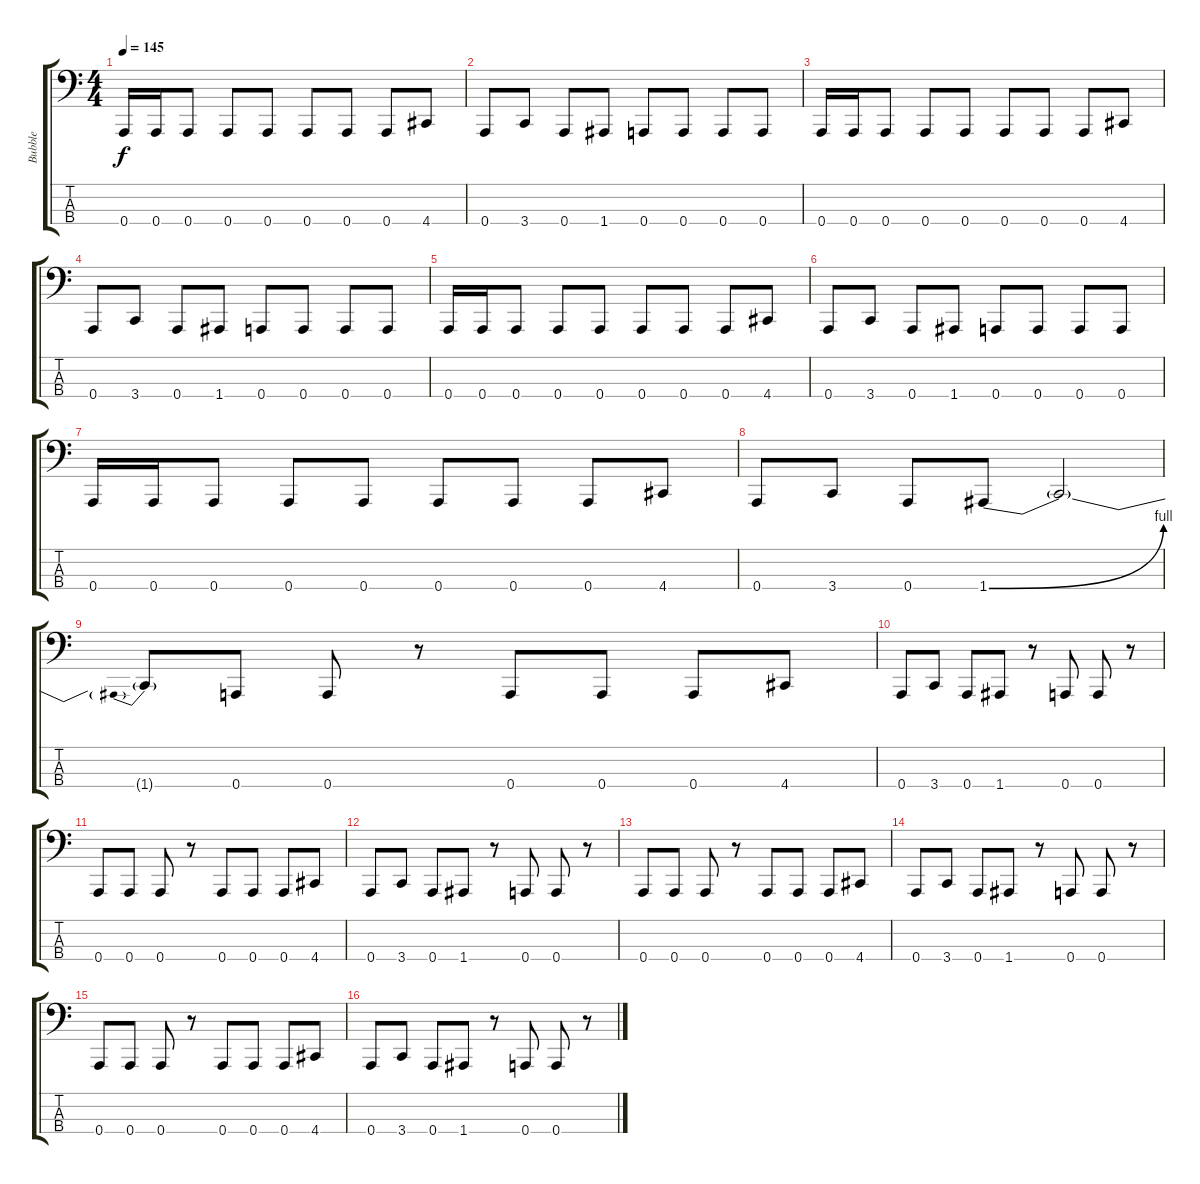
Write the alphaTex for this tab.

\track ("Bubble" "Bubble") {instrument electricbasspick}
\staff {score tabs}
\tuning (D2 A1 E1 A0) {hide}
\ts (4 4)
\tempo 145
\clef f4
\ks c
0.4.16{dy f} 0.4.16 0.4.8 0.4.8 0.4.8 0.4.8 0.4.8 0.4.8 4.4.8 |
0.4.8 3.4.8 0.4.8 1.4.8 0.4.8 0.4.8 0.4.8 0.4.8 |
0.4.16 0.4.16 0.4.8 0.4.8 0.4.8 0.4.8 0.4.8 0.4.8 4.4.8 |
0.4.8 3.4.8 0.4.8 1.4.8 0.4.8 0.4.8 0.4.8 0.4.8 |
0.4.16 0.4.16 0.4.8 0.4.8 0.4.8 0.4.8 0.4.8 0.4.8 4.4.8 |
0.4.8 3.4.8 0.4.8 1.4.8 0.4.8 0.4.8 0.4.8 0.4.8 |
0.4.16 0.4.16 0.4.8 0.4.8 0.4.8 0.4.8 0.4.8 0.4.8 4.4.8 |
0.4.8 3.4.8 0.4.8 1.4{be (bend 0 0 60 4)}.8 1.4{t}.2 |
1.4{be (prebend 0 4 60 4) t}.8 0.4.8 0.4.8 r.8 0.4.8 0.4.8 0.4.8 4.4.8 |
0.4.8 3.4.8 0.4.8 1.4.8 r.8 0.4.8 0.4.8 r.8 |
0.4.8 0.4.8 0.4.8 r.8 0.4.8 0.4.8 0.4.8 4.4.8 |
0.4.8 3.4.8 0.4.8 1.4.8 r.8 0.4.8 0.4.8 r.8 |
0.4.8 0.4.8 0.4.8 r.8 0.4.8 0.4.8 0.4.8 4.4.8 |
0.4.8 3.4.8 0.4.8 1.4.8 r.8 0.4.8 0.4.8 r.8 |
0.4.8 0.4.8 0.4.8 r.8 0.4.8 0.4.8 0.4.8 4.4.8 |
0.4.8 3.4.8 0.4.8 1.4.8 r.8 0.4.8 0.4.8 r.8
